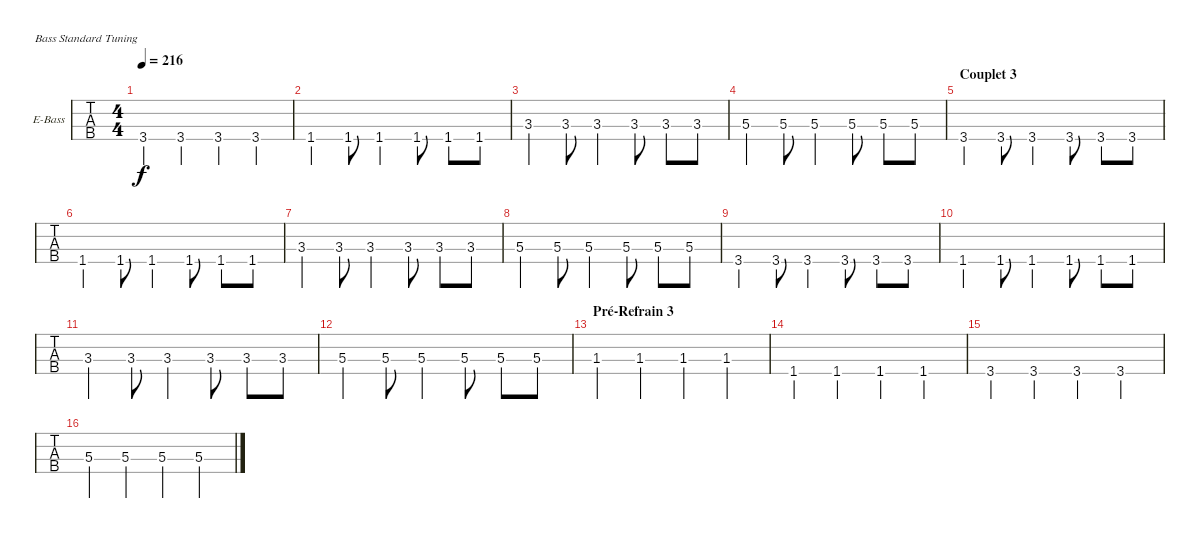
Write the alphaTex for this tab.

\bracketExtendMode groupsimilarinstruments
\firstSystemTrackNameOrientation horizontal
\otherSystemsTrackNameOrientation horizontal
\chordDiagramsInScore
\track ("Basse" "E-Bass") {instrument electricbassfinger}
\staff {tabs}
\tuning (G2 D2 A1 E1)
\ts (4 4)
\tempo 216
\clef f4
\ks c
3.4.4{dy f} 3.4.4 3.4.4 3.4.4 |
1.4.4 1.4.8 1.4.4 1.4.8 1.4.8 1.4.8 |
3.3.4 3.3.8 3.3.4 3.3.8 3.3.8 3.3.8 |
5.3.4 5.3.8 5.3.4 5.3.8 5.3.8 5.3.8 |
\section ("" "Couplet 3")
3.4.4 3.4.8 3.4.4 3.4.8 3.4.8 3.4.8 |
1.4.4 1.4.8 1.4.4 1.4.8 1.4.8 1.4.8 |
3.3.4 3.3.8 3.3.4 3.3.8 3.3.8 3.3.8 |
5.3.4 5.3.8 5.3.4 5.3.8 5.3.8 5.3.8 |
3.4.4 3.4.8 3.4.4 3.4.8 3.4.8 3.4.8 |
1.4.4 1.4.8 1.4.4 1.4.8 1.4.8 1.4.8 |
3.3.4 3.3.8 3.3.4 3.3.8 3.3.8 3.3.8 |
5.3.4 5.3.8 5.3.4 5.3.8 5.3.8 5.3.8 |
\section ("" "Pré-Refrain 3")
1.3.4 1.3.4 1.3.4 1.3.4 |
1.4.4 1.4.4 1.4.4 1.4.4 |
3.4.4 3.4.4 3.4.4 3.4.4 |
5.3.4 5.3.4 5.3.4 5.3.4
